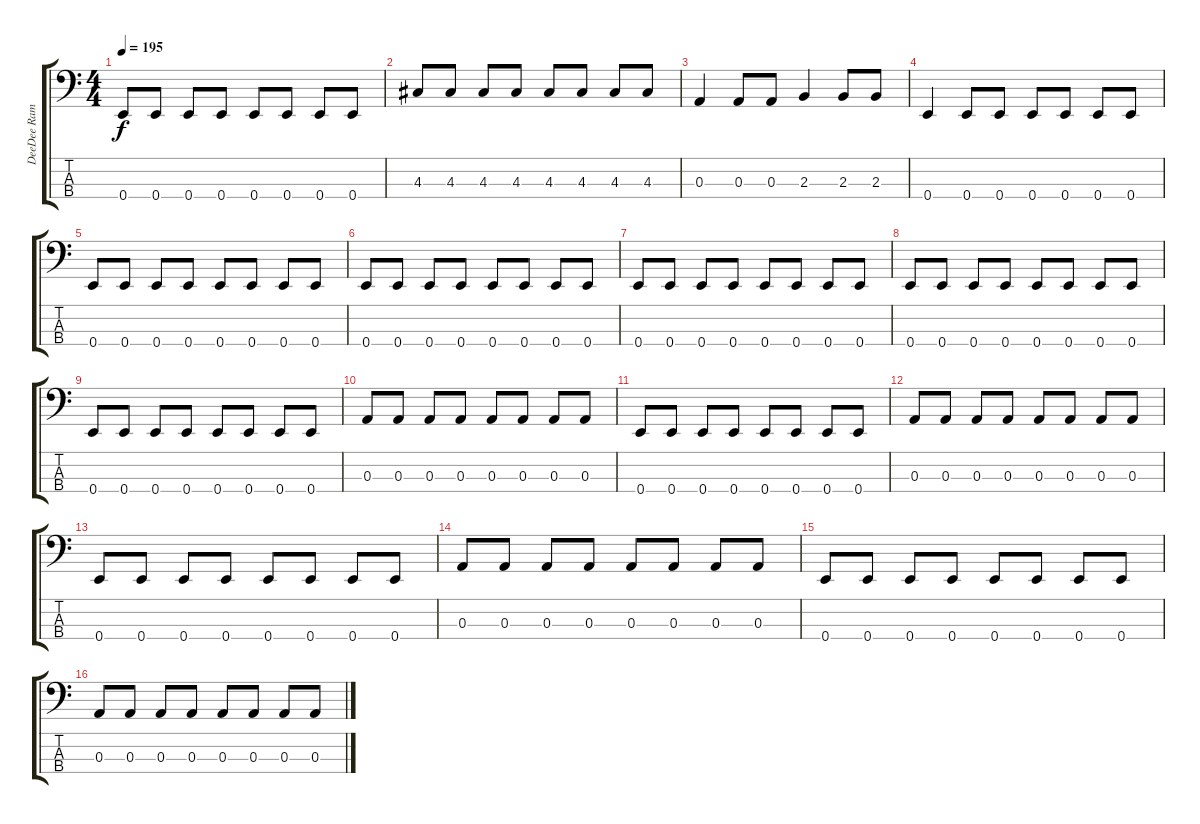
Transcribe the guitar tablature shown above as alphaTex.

\track ("DeeDee Ramone" "DeeDee Ram") {instrument electricbasspick}
\staff {score tabs}
\tuning (G2 D2 A1 E1) {hide}
\ts (4 4)
\tempo 195
\clef f4
\ks c
0.4.8{dy f} 0.4.8 0.4.8 0.4.8 0.4.8 0.4.8 0.4.8 0.4.8 |
4.3.8 4.3.8 4.3.8 4.3.8 4.3.8 4.3.8 4.3.8 4.3.8 |
0.3.4 0.3.8 0.3.8 2.3.4 2.3.8 2.3.8 |
0.4.4 0.4.8 0.4.8 0.4.8 0.4.8 0.4.8 0.4.8 |
0.4.8 0.4.8 0.4.8 0.4.8 0.4.8 0.4.8 0.4.8 0.4.8 |
0.4.8 0.4.8 0.4.8 0.4.8 0.4.8 0.4.8 0.4.8 0.4.8 |
0.4.8 0.4.8 0.4.8 0.4.8 0.4.8 0.4.8 0.4.8 0.4.8 |
0.4.8 0.4.8 0.4.8 0.4.8 0.4.8 0.4.8 0.4.8 0.4.8 |
0.4.8 0.4.8 0.4.8 0.4.8 0.4.8 0.4.8 0.4.8 0.4.8 |
0.3.8 0.3.8 0.3.8 0.3.8 0.3.8 0.3.8 0.3.8 0.3.8 |
0.4.8 0.4.8 0.4.8 0.4.8 0.4.8 0.4.8 0.4.8 0.4.8 |
0.3.8 0.3.8 0.3.8 0.3.8 0.3.8 0.3.8 0.3.8 0.3.8 |
0.4.8 0.4.8 0.4.8 0.4.8 0.4.8 0.4.8 0.4.8 0.4.8 |
0.3.8 0.3.8 0.3.8 0.3.8 0.3.8 0.3.8 0.3.8 0.3.8 |
0.4.8 0.4.8 0.4.8 0.4.8 0.4.8 0.4.8 0.4.8 0.4.8 |
0.3.8 0.3.8 0.3.8 0.3.8 0.3.8 0.3.8 0.3.8 0.3.8
